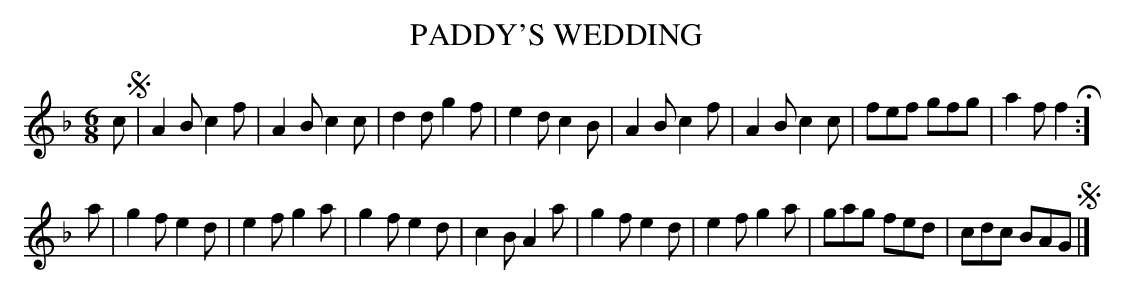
X:1
T: PADDY'S WEDDING
M: 6/8
L: 1/8
K: F
c !segno!|\
A2B c2f | A2B c2c | d2d g2f | e2d c2B |\
A2B c2f | A2B c2c | fef gfg | a2f f2 H:]
a |\
g2f e2d | e2f g2a | g2f e2d | c2B A2a |\
g2f e2d | e2f g2a | gag fed | cdc BAG !segno!|]
